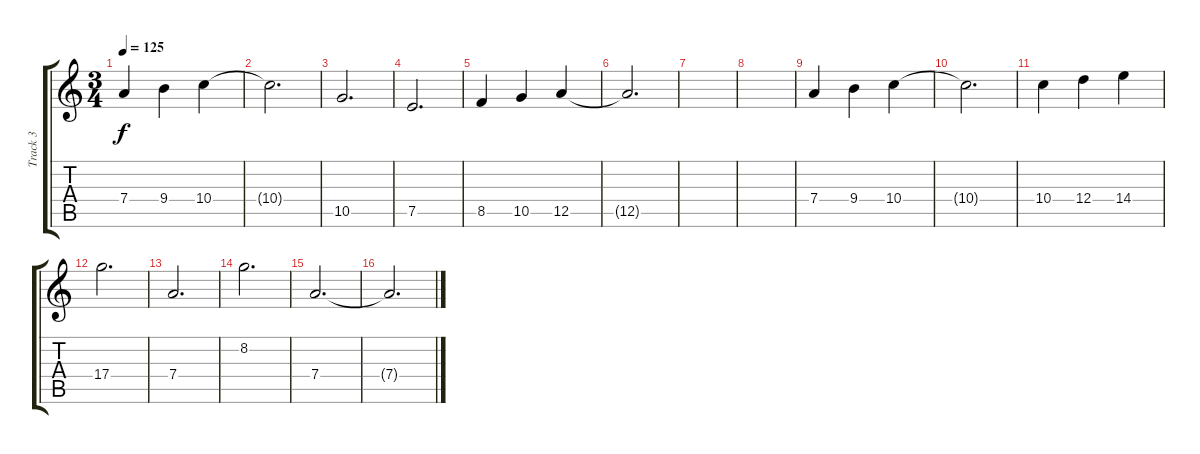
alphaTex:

\track ("Track 3" "Track 3") {instrument electricguitarjazz}
\staff {score tabs}
\tuning (E4 B3 G3 D3 A2 E2) {hide}
\ts (3 4)
\tempo 125
\clef g2
\ks c
7.4.4{dy f} 9.4.4 10.4.4 |
10.4{t}.2{d} |
10.5.2{d} |
7.5.2{d} |
8.5.4 10.5.4 12.5.4 |
12.5{t}.2{d} |
|
|
7.4.4 9.4.4 10.4.4 |
10.4{t}.2{d} |
10.4.4 12.4.4 14.4.4 |
17.4.2{d} |
7.4.2{d} |
8.2.2{d} |
7.4.2{d} |
7.4{t}.2{d}
